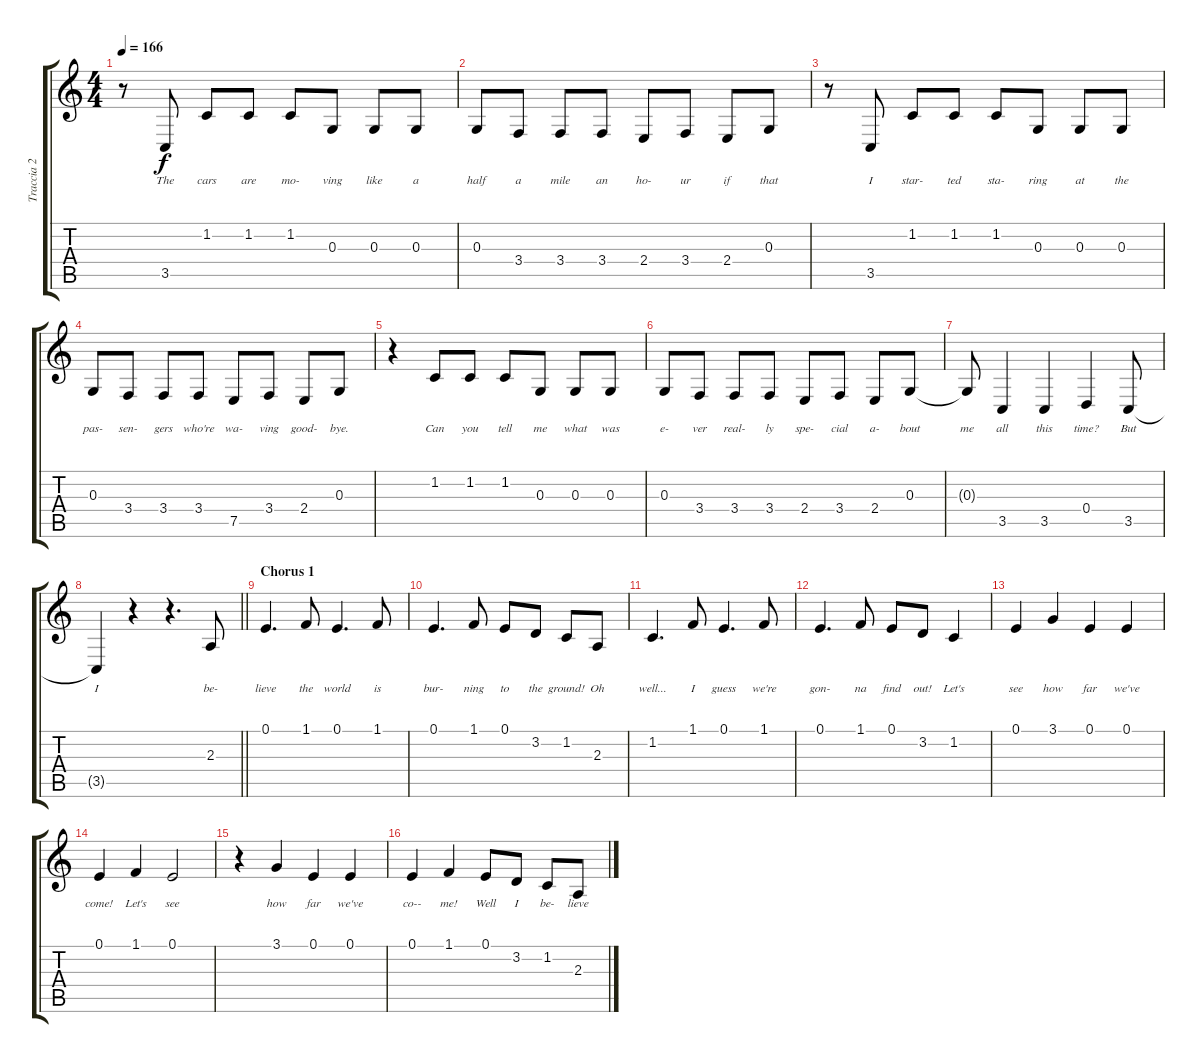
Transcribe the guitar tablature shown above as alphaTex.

\track ("Traccia 2" "Traccia 2") {instrument fx4atmosphere}
\staff {score tabs}
\tuning (E4 B3 G3 D3 A2 E2) {hide}
\ts (4 4)
\tempo 166
\clef g2
\ks c
r.8{dy f} 3.5.8{lyrics (0 "The") lyrics (1 "") lyrics (2 "") lyrics (3 "") lyrics (4 "")} 1.2.8{lyrics (0 "cars") lyrics (1 "") lyrics (2 "") lyrics (3 "") lyrics (4 "")} 1.2.8{lyrics (0 "are") lyrics (1 "") lyrics (2 "") lyrics (3 "") lyrics (4 "")} 1.2.8{lyrics (0 "mo-") lyrics (1 "") lyrics (2 "") lyrics (3 "") lyrics (4 "")} 0.3.8{lyrics (0 "ving") lyrics (1 "") lyrics (2 "") lyrics (3 "") lyrics (4 "")} 0.3.8{lyrics (0 "like") lyrics (1 "") lyrics (2 "") lyrics (3 "") lyrics (4 "")} 0.3.8{lyrics (0 "a") lyrics (1 "") lyrics (2 "") lyrics (3 "") lyrics (4 "")} |
0.3.8{lyrics (0 "half") lyrics (1 "") lyrics (2 "") lyrics (3 "") lyrics (4 "")} 3.4.8{lyrics (0 "a") lyrics (1 "") lyrics (2 "") lyrics (3 "") lyrics (4 "")} 3.4.8{lyrics (0 "mile") lyrics (1 "") lyrics (2 "") lyrics (3 "") lyrics (4 "")} 3.4.8{lyrics (0 "an") lyrics (1 "") lyrics (2 "") lyrics (3 "") lyrics (4 "")} 2.4.8{lyrics (0 "ho-") lyrics (1 "") lyrics (2 "") lyrics (3 "") lyrics (4 "")} 3.4.8{lyrics (0 "ur") lyrics (1 "") lyrics (2 "") lyrics (3 "") lyrics (4 "")} 2.4.8{lyrics (0 "if") lyrics (1 "") lyrics (2 "") lyrics (3 "") lyrics (4 "")} 0.3.8{lyrics (0 "that") lyrics (1 "") lyrics (2 "") lyrics (3 "") lyrics (4 "")} |
r.8 3.5.8{lyrics (0 "I") lyrics (1 "") lyrics (2 "") lyrics (3 "") lyrics (4 "")} 1.2.8{lyrics (0 "star-") lyrics (1 "") lyrics (2 "") lyrics (3 "") lyrics (4 "")} 1.2.8{lyrics (0 "ted") lyrics (1 "") lyrics (2 "") lyrics (3 "") lyrics (4 "")} 1.2.8{lyrics (0 "sta-") lyrics (1 "") lyrics (2 "") lyrics (3 "") lyrics (4 "")} 0.3.8{lyrics (0 "ring") lyrics (1 "") lyrics (2 "") lyrics (3 "") lyrics (4 "")} 0.3.8{lyrics (0 "at") lyrics (1 "") lyrics (2 "") lyrics (3 "") lyrics (4 "")} 0.3.8{lyrics (0 "the") lyrics (1 "") lyrics (2 "") lyrics (3 "") lyrics (4 "")} |
0.3.8{lyrics (0 "pas-") lyrics (1 "") lyrics (2 "") lyrics (3 "") lyrics (4 "")} 3.4.8{lyrics (0 "sen-") lyrics (1 "") lyrics (2 "") lyrics (3 "") lyrics (4 "")} 3.4.8{lyrics (0 "gers") lyrics (1 "") lyrics (2 "") lyrics (3 "") lyrics (4 "")} 3.4.8{lyrics (0 "who're") lyrics (1 "") lyrics (2 "") lyrics (3 "") lyrics (4 "")} 7.5.8{lyrics (0 "wa-") lyrics (1 "") lyrics (2 "") lyrics (3 "") lyrics (4 "")} 3.4.8{lyrics (0 "ving") lyrics (1 "") lyrics (2 "") lyrics (3 "") lyrics (4 "")} 2.4.8{lyrics (0 "good-") lyrics (1 "") lyrics (2 "") lyrics (3 "") lyrics (4 "")} 0.3.8{lyrics (0 "bye.") lyrics (1 "") lyrics (2 "") lyrics (3 "") lyrics (4 "")} |
r.4 1.2.8{lyrics (0 "Can") lyrics (1 "") lyrics (2 "") lyrics (3 "") lyrics (4 "")} 1.2.8{lyrics (0 "you") lyrics (1 "") lyrics (2 "") lyrics (3 "") lyrics (4 "")} 1.2.8{lyrics (0 "tell") lyrics (1 "") lyrics (2 "") lyrics (3 "") lyrics (4 "")} 0.3.8{lyrics (0 "me") lyrics (1 "") lyrics (2 "") lyrics (3 "") lyrics (4 "")} 0.3.8{lyrics (0 "what") lyrics (1 "") lyrics (2 "") lyrics (3 "") lyrics (4 "")} 0.3.8{lyrics (0 "was") lyrics (1 "") lyrics (2 "") lyrics (3 "") lyrics (4 "")} |
0.3.8{lyrics (0 "e-") lyrics (1 "") lyrics (2 "") lyrics (3 "") lyrics (4 "")} 3.4.8{lyrics (0 "ver") lyrics (1 "") lyrics (2 "") lyrics (3 "") lyrics (4 "")} 3.4.8{lyrics (0 "real-") lyrics (1 "") lyrics (2 "") lyrics (3 "") lyrics (4 "")} 3.4.8{lyrics (0 "ly") lyrics (1 "") lyrics (2 "") lyrics (3 "") lyrics (4 "")} 2.4.8{lyrics (0 "spe-") lyrics (1 "") lyrics (2 "") lyrics (3 "") lyrics (4 "")} 3.4.8{lyrics (0 "cial") lyrics (1 "") lyrics (2 "") lyrics (3 "") lyrics (4 "")} 2.4.8{lyrics (0 "a-") lyrics (1 "") lyrics (2 "") lyrics (3 "") lyrics (4 "")} 0.3.8{lyrics (0 "bout") lyrics (1 "") lyrics (2 "") lyrics (3 "") lyrics (4 "")} |
0.3{t}.8{lyrics (0 "me") lyrics (1 "") lyrics (2 "") lyrics (3 "") lyrics (4 "")} 3.5.4{lyrics (0 "all") lyrics (1 "") lyrics (2 "") lyrics (3 "") lyrics (4 "")} 3.5.4{lyrics (0 "this") lyrics (1 "") lyrics (2 "") lyrics (3 "") lyrics (4 "")} 0.4.4{lyrics (0 "time?") lyrics (1 "") lyrics (2 "") lyrics (3 "") lyrics (4 "")} 3.5.8{lyrics (0 "But") lyrics (1 "") lyrics (2 "") lyrics (3 "") lyrics (4 "")} |
\barLineRight lightlight
3.5{t}.4{lyrics (0 "I") lyrics (1 "") lyrics (2 "") lyrics (3 "") lyrics (4 "")} r.4 r.4{d} 2.3.8{lyrics (0 "be-") lyrics (1 "") lyrics (2 "") lyrics (3 "") lyrics (4 "")} |
\section ("" "Chorus 1")
0.1.4{d lyrics (0 "lieve") lyrics (1 "") lyrics (2 "") lyrics (3 "") lyrics (4 "")} 1.1.8{lyrics (0 "the") lyrics (1 "") lyrics (2 "") lyrics (3 "") lyrics (4 "")} 0.1.4{d lyrics (0 "world") lyrics (1 "") lyrics (2 "") lyrics (3 "") lyrics (4 "")} 1.1.8{lyrics (0 "is") lyrics (1 "") lyrics (2 "") lyrics (3 "") lyrics (4 "")} |
0.1.4{d lyrics (0 "bur-") lyrics (1 "") lyrics (2 "") lyrics (3 "") lyrics (4 "")} 1.1.8{lyrics (0 "ning") lyrics (1 "") lyrics (2 "") lyrics (3 "") lyrics (4 "")} 0.1.8{lyrics (0 "to") lyrics (1 "") lyrics (2 "") lyrics (3 "") lyrics (4 "")} 3.2.8{lyrics (0 "the") lyrics (1 "") lyrics (2 "") lyrics (3 "") lyrics (4 "")} 1.2.8{lyrics (0 "ground!") lyrics (1 "") lyrics (2 "") lyrics (3 "") lyrics (4 "")} 2.3.8{lyrics (0 "Oh") lyrics (1 "") lyrics (2 "") lyrics (3 "") lyrics (4 "")} |
1.2.4{d lyrics (0 "well...") lyrics (1 "") lyrics (2 "") lyrics (3 "") lyrics (4 "")} 1.1.8{lyrics (0 "I") lyrics (1 "") lyrics (2 "") lyrics (3 "") lyrics (4 "")} 0.1.4{d lyrics (0 "guess") lyrics (1 "") lyrics (2 "") lyrics (3 "") lyrics (4 "")} 1.1.8{lyrics (0 "we're") lyrics (1 "") lyrics (2 "") lyrics (3 "") lyrics (4 "")} |
0.1.4{d lyrics (0 "gon-") lyrics (1 "") lyrics (2 "") lyrics (3 "") lyrics (4 "")} 1.1.8{lyrics (0 "na") lyrics (1 "") lyrics (2 "") lyrics (3 "") lyrics (4 "")} 0.1.8{lyrics (0 "find") lyrics (1 "") lyrics (2 "") lyrics (3 "") lyrics (4 "")} 3.2.8{lyrics (0 "out!") lyrics (1 "") lyrics (2 "") lyrics (3 "") lyrics (4 "")} 1.2.4{lyrics (0 "Let's") lyrics (1 "") lyrics (2 "") lyrics (3 "") lyrics (4 "")} |
0.1.4{lyrics (0 "see") lyrics (1 "") lyrics (2 "") lyrics (3 "") lyrics (4 "")} 3.1.4{lyrics (0 "how") lyrics (1 "") lyrics (2 "") lyrics (3 "") lyrics (4 "")} 0.1.4{lyrics (0 "far") lyrics (1 "") lyrics (2 "") lyrics (3 "") lyrics (4 "")} 0.1.4{lyrics (0 "we've") lyrics (1 "") lyrics (2 "") lyrics (3 "") lyrics (4 "")} |
0.1.4{lyrics (0 "come!") lyrics (1 "") lyrics (2 "") lyrics (3 "") lyrics (4 "")} 1.1.4{lyrics (0 "Let's") lyrics (1 "") lyrics (2 "") lyrics (3 "") lyrics (4 "")} 0.1.2{lyrics (0 "see") lyrics (1 "") lyrics (2 "") lyrics (3 "") lyrics (4 "")} |
r.4 3.1.4{lyrics (0 "how") lyrics (1 "") lyrics (2 "") lyrics (3 "") lyrics (4 "")} 0.1.4{lyrics (0 "far") lyrics (1 "") lyrics (2 "") lyrics (3 "") lyrics (4 "")} 0.1.4{lyrics (0 "we've") lyrics (1 "") lyrics (2 "") lyrics (3 "") lyrics (4 "")} |
0.1.4{lyrics (0 "co--") lyrics (1 "") lyrics (2 "") lyrics (3 "") lyrics (4 "")} 1.1.4{lyrics (0 "me!") lyrics (1 "") lyrics (2 "") lyrics (3 "") lyrics (4 "")} 0.1.8{lyrics (0 "Well") lyrics (1 "") lyrics (2 "") lyrics (3 "") lyrics (4 "")} 3.2.8{lyrics (0 "I") lyrics (1 "") lyrics (2 "") lyrics (3 "") lyrics (4 "")} 1.2.8{lyrics (0 "be-") lyrics (1 "") lyrics (2 "") lyrics (3 "") lyrics (4 "")} 2.3.8{lyrics (0 "lieve") lyrics (1 "") lyrics (2 "") lyrics (3 "") lyrics (4 "")}
